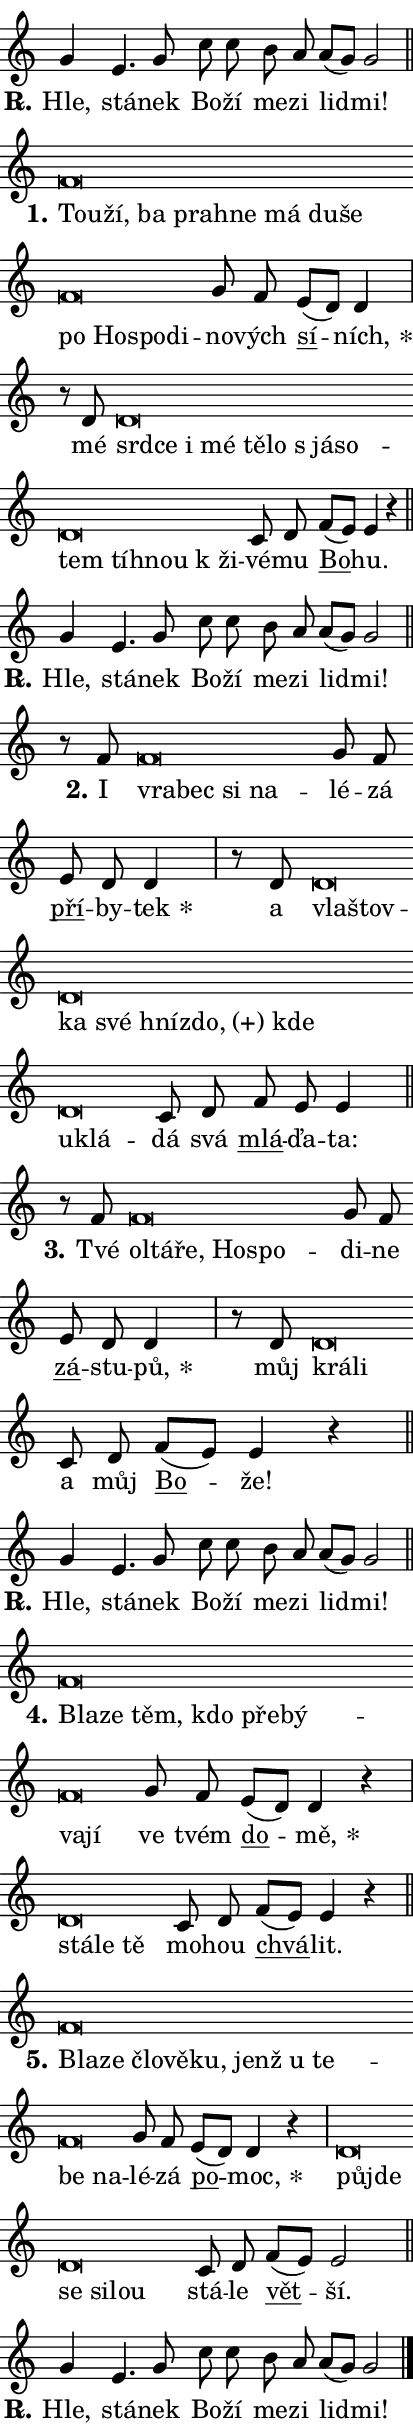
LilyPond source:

\version "2.22.1"
\header { tagline = "" }
\paper {
  indent = 0\cm
  top-margin = 0\cm
  right-margin = 0\cm
  bottom-margin = 0\cm
  left-margin = 0\cm
  paper-width = 7\cm
  page-breaking = #ly:one-page-breaking
  system-system-spacing.basic-distance = #11
  score-system-spacing.basic-distance = #11.3
  ragged-last = ##f
}


%% Author: Thomas Morley
%% https://lists.gnu.org/archive/html/lilypond-user/2020-05/msg00002.html
#(define (line-position grob)
"Returns position of @var[grob} in current system:
   @code{'start}, if at first time-step
   @code{'end}, if at last time-step
   @code{'middle} otherwise
"
  (let* ((col (ly:item-get-column grob))
         (ln (ly:grob-object col 'left-neighbor))
         (rn (ly:grob-object col 'right-neighbor))
         (col-to-check-left (if (ly:grob? ln) ln col))
         (col-to-check-right (if (ly:grob? rn) rn col))
         (break-dir-left
           (and
             (ly:grob-property col-to-check-left 'non-musical #f)
             (ly:item-break-dir col-to-check-left)))
         (break-dir-right
           (and
             (ly:grob-property col-to-check-right 'non-musical #f)
             (ly:item-break-dir col-to-check-right))))
        (cond ((eqv? 1 break-dir-left) 'start)
              ((eqv? -1 break-dir-right) 'end)
              (else 'middle))))

#(define (tranparent-at-line-position vctor)
  (lambda (grob)
  "Relying on @code{line-position} select the relevant enry from @var{vctor}.
Used to determine transparency,"
    (case (line-position grob)
      ((end) (not (vector-ref vctor 0)))
      ((middle) (not (vector-ref vctor 1)))
      ((start) (not (vector-ref vctor 2))))))

noteHeadBreakVisibility =
#(define-music-function (break-visibility)(vector?)
"Makes @code{NoteHead}s transparent relying on @var{break-visibility}"
#{
  \override NoteHead.transparent =
    #(tranparent-at-line-position break-visibility)
#})

#(define delete-ledgers-for-transparent-note-heads
  (lambda (grob)
    "Reads whether a @code{NoteHead} is transparent.
If so this @code{NoteHead} is removed from @code{'note-heads} from
@var{grob}, which is supposed to be @code{LedgerLineSpanner}.
As a result ledgers are not printed for this @code{NoteHead}"
    (let* ((nhds-array (ly:grob-object grob 'note-heads))
           (nhds-list
             (if (ly:grob-array? nhds-array)
                 (ly:grob-array->list nhds-array)
                 '()))
           ;; Relies on the transparent-property being done before
           ;; Staff.LedgerLineSpanner.after-line-breaking is executed.
           ;; This is fragile ...
           (to-keep
             (remove
               (lambda (nhd)
                 (ly:grob-property nhd 'transparent #f))
               nhds-list)))
      ;; TODO find a better method to iterate over grob-arrays, similiar
      ;; to filter/remove etc for lists
      ;; For now rebuilt from scratch
      (set! (ly:grob-object grob 'note-heads)  '())
      (for-each
        (lambda (nhd)
          (ly:pointer-group-interface::add-grob grob 'note-heads nhd))
        to-keep))))

hideNotes = {
  \noteHeadBreakVisibility #begin-of-line-visible
}
unHideNotes = {
  \noteHeadBreakVisibility #all-visible
}

% work-around for resetting accidentals
% https://lilypond.org/doc/v2.23/Documentation/notation/displaying-rhythms#unmetered-music
cadenzaMeasure = {
  \cadenzaOff
  \partial 1024 s1024
  \cadenzaOn
}

#(define-markup-command (accent layout props text) (markup?)
  "Underline accented syllable"
  (interpret-markup layout props
    #{\markup \override #'(offset . 4.3) \underline { #text }#}))

responsum = \markup \concat {
  "R" \hspace #-1.05 \path #0.1 #'((moveto 0 0.07) (lineto 0.9 0.8)) \hspace #0.05 "."
}

\layout {
    \context {
        \Staff
        \remove "Time_signature_engraver"
        \override LedgerLineSpanner.after-line-breaking = #delete-ledgers-for-transparent-note-heads
    }
    \context {
        \Voice {
            \override NoteHead.output-attributes = #'((class . "notehead"))
            \override Hairpin.height = #0.55
        }
    }
    \context {
        \Lyrics {
            \override StanzaNumber.output-attributes = #'((class . "stanzanumber"))
            \override LyricSpace.minimum-distance = #0.9
            \override LyricText.font-name = #"TeX Gyre Schola"
            \override LyricText.font-size = 1
            \override StanzaNumber.font-name = #"TeX Gyre Schola Bold"
            \override StanzaNumber.font-size = 1
        }
    }
}

% magnetic-lyrics.ily
%
%   written by
%     Jean Abou Samra <jean@abou-samra.fr>
%     Werner Lemberg <wl@gnu.org>
%
%   adapted by
%     Jiri Hon <jiri.hon@gmail.com>
%
% Version 2022-Apr-15

% https://www.mail-archive.com/lilypond-user@gnu.org/msg149350.html

#(define (Left_hyphen_pointer_engraver context)
   "Collect syllable-hyphen-syllable occurrences in lyrics and store
them in properties.  This engraver only looks to the left.  For
example, if the lyrics input is @code{foo -- bar}, it does the
following.

@itemize @bullet
@item
Set the @code{text} property of the @code{LyricHyphen} grob between
@q{foo} and @q{bar} to @code{foo}.

@item
Set the @code{left-hyphen} property of the @code{LyricText} grob with
text @q{foo} to the @code{LyricHyphen} grob between @q{foo} and
@q{bar}.
@end itemize

Use this auxiliary engraver in combination with the
@code{lyric-@/text::@/apply-@/magnetic-@/offset!} hook."
   (let ((hyphen #f)
         (text #f))
     (make-engraver
      (acknowledgers
       ((lyric-syllable-interface engraver grob source-engraver)
        (set! text grob)))
      (end-acknowledgers
       ((lyric-hyphen-interface engraver grob source-engraver)
        ;(when (not (grob::has-interface grob 'lyric-space-interface))
          (set! hyphen grob)));)
      ((stop-translation-timestep engraver)
       (when (and text hyphen)
         (ly:grob-set-object! text 'left-hyphen hyphen))
       (set! text #f)
       (set! hyphen #f)))))

#(define (lyric-text::apply-magnetic-offset! grob)
   "If the space between two syllables is less than the value in
property @code{LyricText@/.details@/.squash-threshold}, move the right
syllable to the left so that it gets concatenated with the left
syllable.

Use this function as a hook for
@code{LyricText@/.after-@/line-@/breaking} if the
@code{Left_@/hyphen_@/pointer_@/engraver} is active."
   (let ((hyphen (ly:grob-object grob 'left-hyphen #f)))
     (when hyphen
       (let ((left-text (ly:spanner-bound hyphen LEFT)))
         (when (grob::has-interface left-text 'lyric-syllable-interface)
           (let* ((common (ly:grob-common-refpoint grob left-text X))
                  (this-x-ext (ly:grob-extent grob common X))
                  (left-x-ext
                   (begin
                     ;; Trigger magnetism for left-text.
                     (ly:grob-property left-text 'after-line-breaking)
                     (ly:grob-extent left-text common X)))
                  ;; `delta` is the gap width between two syllables.
                  (delta (- (interval-start this-x-ext)
                            (interval-end left-x-ext)))
                  (details (ly:grob-property grob 'details))
                  (threshold (assoc-get 'squash-threshold details 0.2)))
             (when (< delta threshold)
               (let* (;; We have to manipulate the input text so that
                      ;; ligatures crossing syllable boundaries are not
                      ;; disabled.  For languages based on the Latin
                      ;; script this is essentially a beautification.
                      ;; However, for non-Western scripts it can be a
                      ;; necessity.
                      (lt (ly:grob-property left-text 'text))
                      (rt (ly:grob-property grob 'text))
                      (is-space (grob::has-interface hyphen 'lyric-space-interface))
                      (space (if is-space " " ""))
                      (space-markup (grob-interpret-markup grob " "))
                      (space-size (interval-length (ly:stencil-extent space-markup X)))
                      (extra-delta (if is-space space-size 0))
                      ;; Append new syllable.
                      (ltrt-space (if (and (string? lt) (string? rt))
                                (string-append lt space rt)
                                (make-concat-markup (list lt space rt))))
                      ;; Right-align `ltrt` to the right side.
                      (ltrt-space-markup (grob-interpret-markup
                               grob
                               (make-translate-markup
                                (cons (interval-length this-x-ext) 0)
                                (make-right-align-markup ltrt-space)))))
                 (begin
                   ;; Don't print `left-text`.
                   (ly:grob-set-property! left-text 'stencil #f)
                   ;; Set text and stencil (which holds all collected
                   ;; syllables so far) and shift it to the left.
                   (ly:grob-set-property! grob 'text ltrt-space)
                   (ly:grob-set-property! grob 'stencil ltrt-space-markup)
                   (ly:grob-translate-axis! grob (- (- delta extra-delta)) X))))))))))


#(define (lyric-hyphen::displace-bounds-first grob)
   ;; Make very sure this callback isn't triggered too early.
   (let ((left (ly:spanner-bound grob LEFT))
         (right (ly:spanner-bound grob RIGHT)))
     (ly:grob-property left 'after-line-breaking)
     (ly:grob-property right 'after-line-breaking)
     (ly:lyric-hyphen::print grob)))

squashThreshold = #0.4

\layout {
  \context {
    \Lyrics
    \consists #Left_hyphen_pointer_engraver
    \override LyricText.after-line-breaking =
      #lyric-text::apply-magnetic-offset!
    \override LyricHyphen.stencil = #lyric-hyphen::displace-bounds-first
    \override LyricText.details.squash-threshold = \squashThreshold
    \override LyricHyphen.minimum-distance = 0
    \override LyricHyphen.minimum-length = \squashThreshold
  }
}

squash = \override LyricText.details.squash-threshold = 9999
unSquash = \override LyricText.details.squash-threshold = \squashThreshold

left = \override LyricText.self-alignment-X = #LEFT
unLeft = \revert LyricText.self-alignment-X

starOffset = #(lambda (grob) 
                (let ((x_offset (ly:self-alignment-interface::aligned-on-x-parent grob)))
                  (if (= x_offset 0) 0 (+ x_offset 1.2))))

star = #(define-music-function (syllable)(string?)
"Append star separator at the end of a syllable"
#{
  \once \override LyricText.X-offset = #starOffset
  \lyricmode { \markup {
    #syllable
    \override #'((font-name . "TeX Gyre Schola Bold")) \hspace #0.2 \lower #0.65 \larger "*"
  } }
#})

starAccent = #(define-music-function (syllable)(string?)
"Append star separator at the end of a syllable and make accent"
#{
  \once \override LyricText.X-offset = #starOffset
  \lyricmode { \markup {
    \accent #syllable
    \override #'((font-name . "TeX Gyre Schola Bold")) \hspace #0.2 \lower #0.65 \larger "*"
  } }
#})

breath = #(define-music-function (syllable)(string?)
"Append breathing indicator at the end of a syllable"
#{
  \lyricmode { \markup { #syllable "+" } }
#})

optionalBreath = #(define-music-function (syllable)(string?)
"Append optional breathing indicator at the end of a syllable"
#{
  \lyricmode { \markup { #syllable "(+)" } }
#})


\score {
    <<
        \new Voice = "melody" { \cadenzaOn \key c \major \relative { g'4 e4. g8 \bar "" c c \bar "" b a a[( g)] g2 \cadenzaMeasure \bar "||" \break } }
        \new Lyrics \lyricsto "melody" { \lyricmode { \set stanza = \responsum
Hle, stá -- nek Bo -- ží me -- zi lid -- mi! } }
    >>
    \layout {}
}

\score {
    <<
        \new Voice = "melody" { \cadenzaOn \key c \major \relative { f'\breve*1/16 \hideNotes \breve*1/16 \bar "" \breve*1/16 \bar "" \breve*1/16 \bar "" \breve*1/16 \bar "" \breve*1/16 \bar "" \breve*1/16 \bar "" \breve*1/16 \bar "" \breve*1/16 \bar "" \breve*1/16 \bar "" \breve*1/16 \breve*1/16 \bar "" \unHideNotes g8 f \bar "" e[( d)] d4 \cadenzaMeasure \bar "|" r8 d8 d\breve*1/16 \hideNotes \breve*1/16 \bar "" \breve*1/16 \bar "" \breve*1/16 \bar "" \breve*1/16 \bar "" \breve*1/16 \bar "" \breve*1/16 \bar "" \breve*1/16 \bar "" \breve*1/16 \bar "" \breve*1/16 \bar "" \breve*1/16 \breve*1/16 \bar "" \unHideNotes c8 d \bar "" f[( e)] e4 r \cadenzaMeasure \bar "||" \break } }
        \new Lyrics \lyricsto "melody" { \lyricmode { \set stanza = "1."
\left Tou -- \squash ží, ba pra -- hne má du -- še po Ho -- spo -- di -- \unLeft \unSquash no -- vých \markup \accent sí -- \star ních, mé \left srd -- \squash ce i mé tě -- lo "s já" -- so -- tem tíh -- nou "k ži" -- \unLeft \unSquash vé -- mu \markup \accent Bo -- hu. } }
    >>
    \layout {}
}

\score {
    <<
        \new Voice = "melody" { \cadenzaOn \key c \major \relative { g'4 e4. g8 \bar "" c c \bar "" b a a[( g)] g2 \cadenzaMeasure \bar "||" \break } }
        \new Lyrics \lyricsto "melody" { \lyricmode { \set stanza = \responsum
Hle, stá -- nek Bo -- ží me -- zi lid -- mi! } }
    >>
    \layout {}
}

\score {
    <<
        \new Voice = "melody" { \cadenzaOn \key c \major \relative { r8 f'8 f\breve*1/16 \hideNotes \breve*1/16 \bar "" \breve*1/16 \breve*1/16 \bar "" \unHideNotes g8 f \bar "" e d d4 \cadenzaMeasure \bar "|" r8 d8 d\breve*1/16 \hideNotes \breve*1/16 \bar "" \breve*1/16 \bar "" \breve*1/16 \bar "" \breve*1/16 \bar "" \breve*1/16 \bar "" \breve*1/16 \bar "" \breve*1/16 \breve*1/16 \bar "" \unHideNotes c8 d \bar "" f e e4 \cadenzaMeasure \bar "||" \break } }
        \new Lyrics \lyricsto "melody" { \lyricmode { \set stanza = "2."
I \left vra -- \squash bec si na -- \unLeft \unSquash lé -- zá \markup \accent pří -- by -- \star tek a \left vla -- \squash štov -- ka své hníz -- \optionalBreath do, kde u -- klá -- \unLeft \unSquash dá svá \markup \accent mlá -- ďa -- ta: } }
    >>
    \layout {}
}

\score {
    <<
        \new Voice = "melody" { \cadenzaOn \key c \major \relative { r8 f'8 f\breve*1/16 \hideNotes \breve*1/16 \bar "" \breve*1/16 \bar "" \breve*1/16 \breve*1/16 \bar "" \unHideNotes g8 f \bar "" e d d4 \cadenzaMeasure \bar "|" r8 d8 d\breve*1/16 \hideNotes \breve*1/16 \bar "" \unHideNotes c8 d \bar "" f[( e)] e4 r \cadenzaMeasure \bar "||" \break } }
        \new Lyrics \lyricsto "melody" { \lyricmode { \set stanza = "3."
Tvé \left ol -- \squash tá -- ře, Ho -- spo -- \unLeft \unSquash di -- ne \markup \accent zá -- stu -- \star pů, můj \left krá -- \squash li \unLeft \unSquash a můj \markup \accent Bo -- že! } }
    >>
    \layout {}
}

\score {
    <<
        \new Voice = "melody" { \cadenzaOn \key c \major \relative { g'4 e4. g8 \bar "" c c \bar "" b a a[( g)] g2 \cadenzaMeasure \bar "||" \break } }
        \new Lyrics \lyricsto "melody" { \lyricmode { \set stanza = \responsum
Hle, stá -- nek Bo -- ží me -- zi lid -- mi! } }
    >>
    \layout {}
}

\score {
    <<
        \new Voice = "melody" { \cadenzaOn \key c \major \relative { f'\breve*1/16 \hideNotes \breve*1/16 \bar "" \breve*1/16 \bar "" \breve*1/16 \bar "" \breve*1/16 \bar "" \breve*1/16 \bar "" \breve*1/16 \breve*1/16 \bar "" \unHideNotes g8 f \bar "" e[( d)] d4 r \cadenzaMeasure \bar "|" d\breve*1/16 \hideNotes \breve*1/16 \breve*1/16 \bar "" \unHideNotes c8 d \bar "" f[( e)] e4 r \cadenzaMeasure \bar "||" \break } }
        \new Lyrics \lyricsto "melody" { \lyricmode { \set stanza = "4."
\left Bla -- \squash ze těm, kdo pře -- bý -- va -- jí \unLeft \unSquash ve tvém \markup \accent do -- \star mě, \left stá -- \squash le tě \unLeft \unSquash mo -- hou \markup \accent chvá -- lit. } }
    >>
    \layout {}
}

\score {
    <<
        \new Voice = "melody" { \cadenzaOn \key c \major \relative { f'\breve*1/16 \hideNotes \breve*1/16 \bar "" \breve*1/16 \bar "" \breve*1/16 \bar "" \breve*1/16 \bar "" \breve*1/16 \bar "" \breve*1/16 \bar "" \breve*1/16 \bar "" \breve*1/16 \breve*1/16 \bar "" \unHideNotes g8 f \bar "" e[( d)] d4 r \cadenzaMeasure \bar "|" d\breve*1/16 \hideNotes \breve*1/16 \bar "" \breve*1/16 \bar "" \breve*1/16 \breve*1/16 \bar "" \unHideNotes c8 d \bar "" f[( e)] e2 \cadenzaMeasure \bar "||" \break } }
        \new Lyrics \lyricsto "melody" { \lyricmode { \set stanza = "5."
\left Bla -- \squash ze člo -- vě -- ku, jenž u te -- be na -- \unLeft \unSquash lé -- zá \markup \accent po -- \star moc, \left půj -- \squash de se si -- lou \unLeft \unSquash stá -- le \markup \accent vět -- ší. } }
    >>
    \layout {}
}

\score {
    <<
        \new Voice = "melody" { \cadenzaOn \key c \major \relative { g'4 e4. g8 \bar "" c c \bar "" b a a[( g)] g2 \cadenzaMeasure \bar "||" \break } \bar "|." }
        \new Lyrics \lyricsto "melody" { \lyricmode { \set stanza = \responsum
Hle, stá -- nek Bo -- ží me -- zi lid -- mi! } }
    >>
    \layout {}
}
